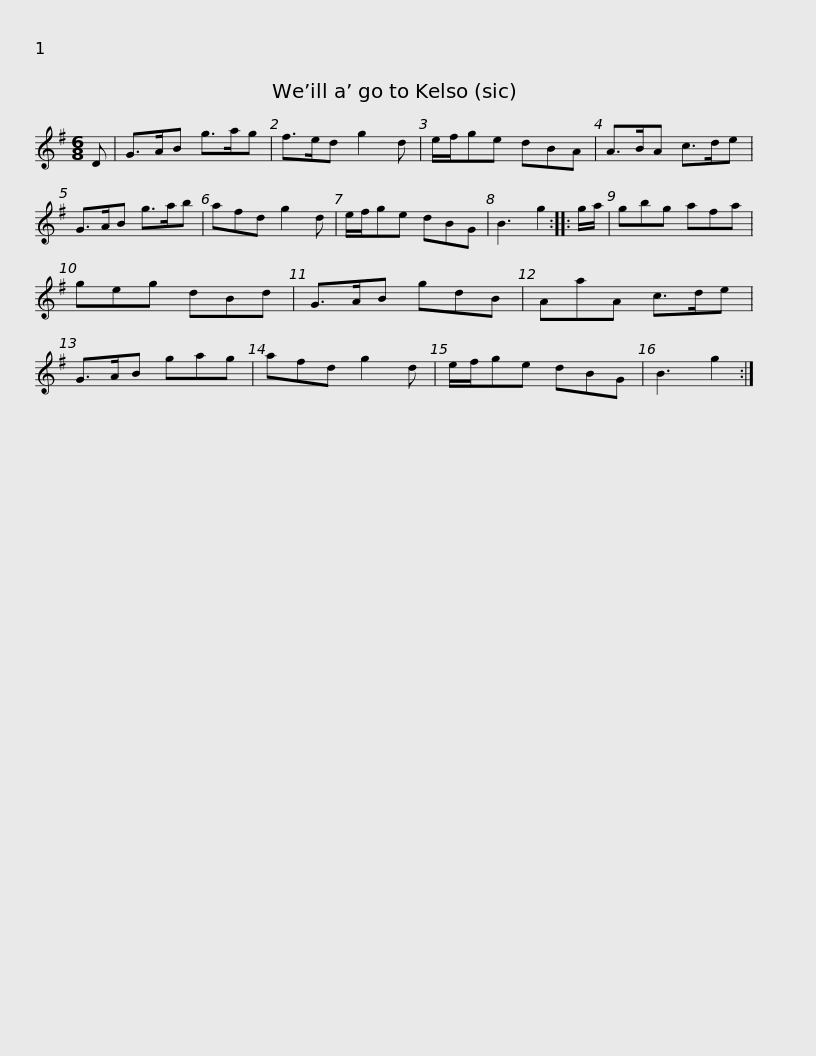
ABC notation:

X:1
L:1/8
M:6/8
I:linebreak $
K:G
V:1 treble
V:1
 D | G>AB g>ag | f>ed g2 d | e/f/ge dBA | A>BA c>de | %5
 G>AB g>ab | afd g2 d |$ e/f/ge dBG | B3 g2 :: g/a/ | %10
 gbg afa | geg dBd | G>AB gdB | AaA c>de | G>AB gag |$ %15
 afd g2 d | e/f/ge dBG | B3 g2 :| %18
